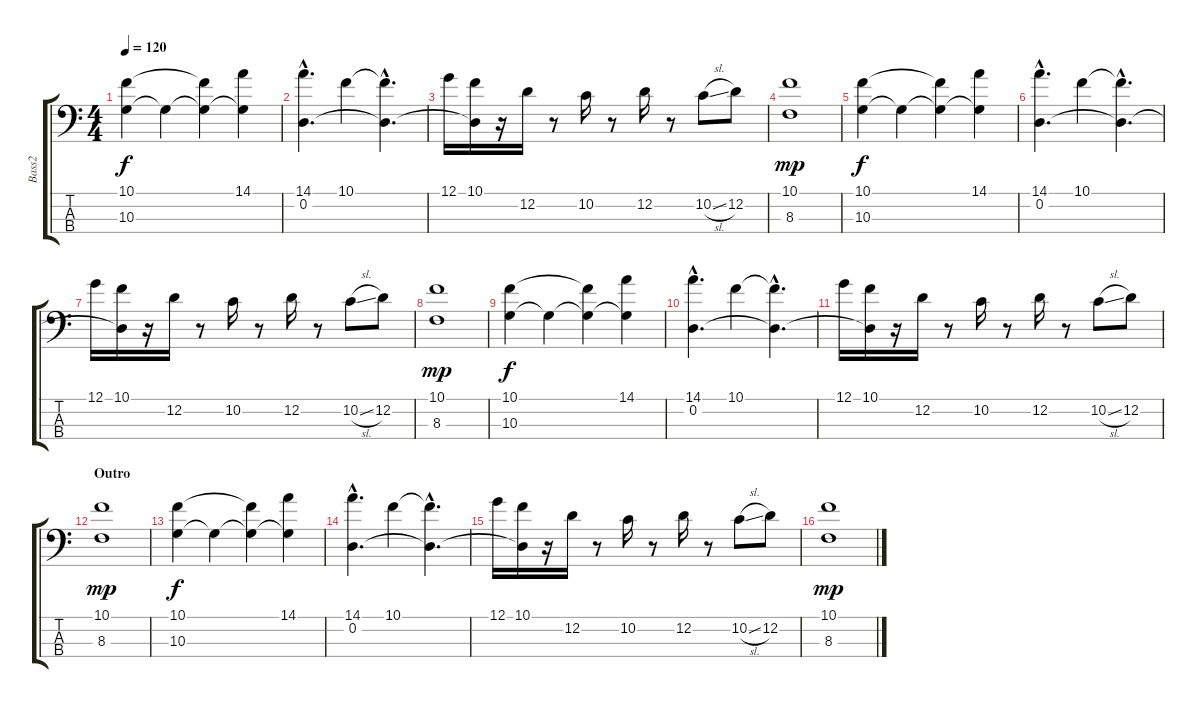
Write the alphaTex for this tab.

\track ("Bass2" "Bass2") {instrument electricbassfinger}
\staff {score tabs}
\tuning (G2 D2 A1 E1) {hide}
\ts (4 4)
\tempo 120
\clef f4
\ks c
(10.1 10.3).4{dy f} 10.3{t}.4 (10.1{t} 10.3{t}).4 (14.1 10.3{t}).4 |
(14.1{hac} 0.2{hac}).4{d} 10.1.4 (10.1{hac t} 0.2{hac t}).4{d} |
12.1.16 (10.1 0.2{t}).16 r.16 12.2.16 r.8 10.2.16 r.8 12.2.16 r.8 10.2{sl}.8 12.2.8 |
(10.1 8.3).1{dy mp} |
(10.1 10.3).4{dy f} 10.3{t}.4 (10.1{t} 10.3{t}).4 (14.1 10.3{t}).4 |
(14.1{hac} 0.2{hac}).4{d} 10.1.4 (10.1{hac t} 0.2{hac t}).4{d} |
12.1.16 (10.1 0.2{t}).16 r.16 12.2.16 r.8 10.2.16 r.8 12.2.16 r.8 10.2{sl}.8 12.2.8 |
(10.1 8.3).1{dy mp} |
(10.1 10.3).4{dy f} 10.3{t}.4 (10.1{t} 10.3{t}).4 (14.1 10.3{t}).4 |
(14.1{hac} 0.2{hac}).4{d} 10.1.4 (10.1{hac t} 0.2{hac t}).4{d} |
12.1.16 (10.1 0.2{t}).16 r.16 12.2.16 r.8 10.2.16 r.8 12.2.16 r.8 10.2{sl}.8 12.2.8 |
\section ("" "Outro")
(10.1 8.3).1{dy mp} |
(10.1 10.3).4{dy f} 10.3{t}.4 (10.1{t} 10.3{t}).4 (14.1 10.3{t}).4 |
(14.1{hac} 0.2{hac}).4{d} 10.1.4 (10.1{hac t} 0.2{hac t}).4{d} |
12.1.16 (10.1 0.2{t}).16 r.16 12.2.16 r.8 10.2.16 r.8 12.2.16 r.8 10.2{sl}.8 12.2.8 |
(10.1 8.3).1{dy mp}
